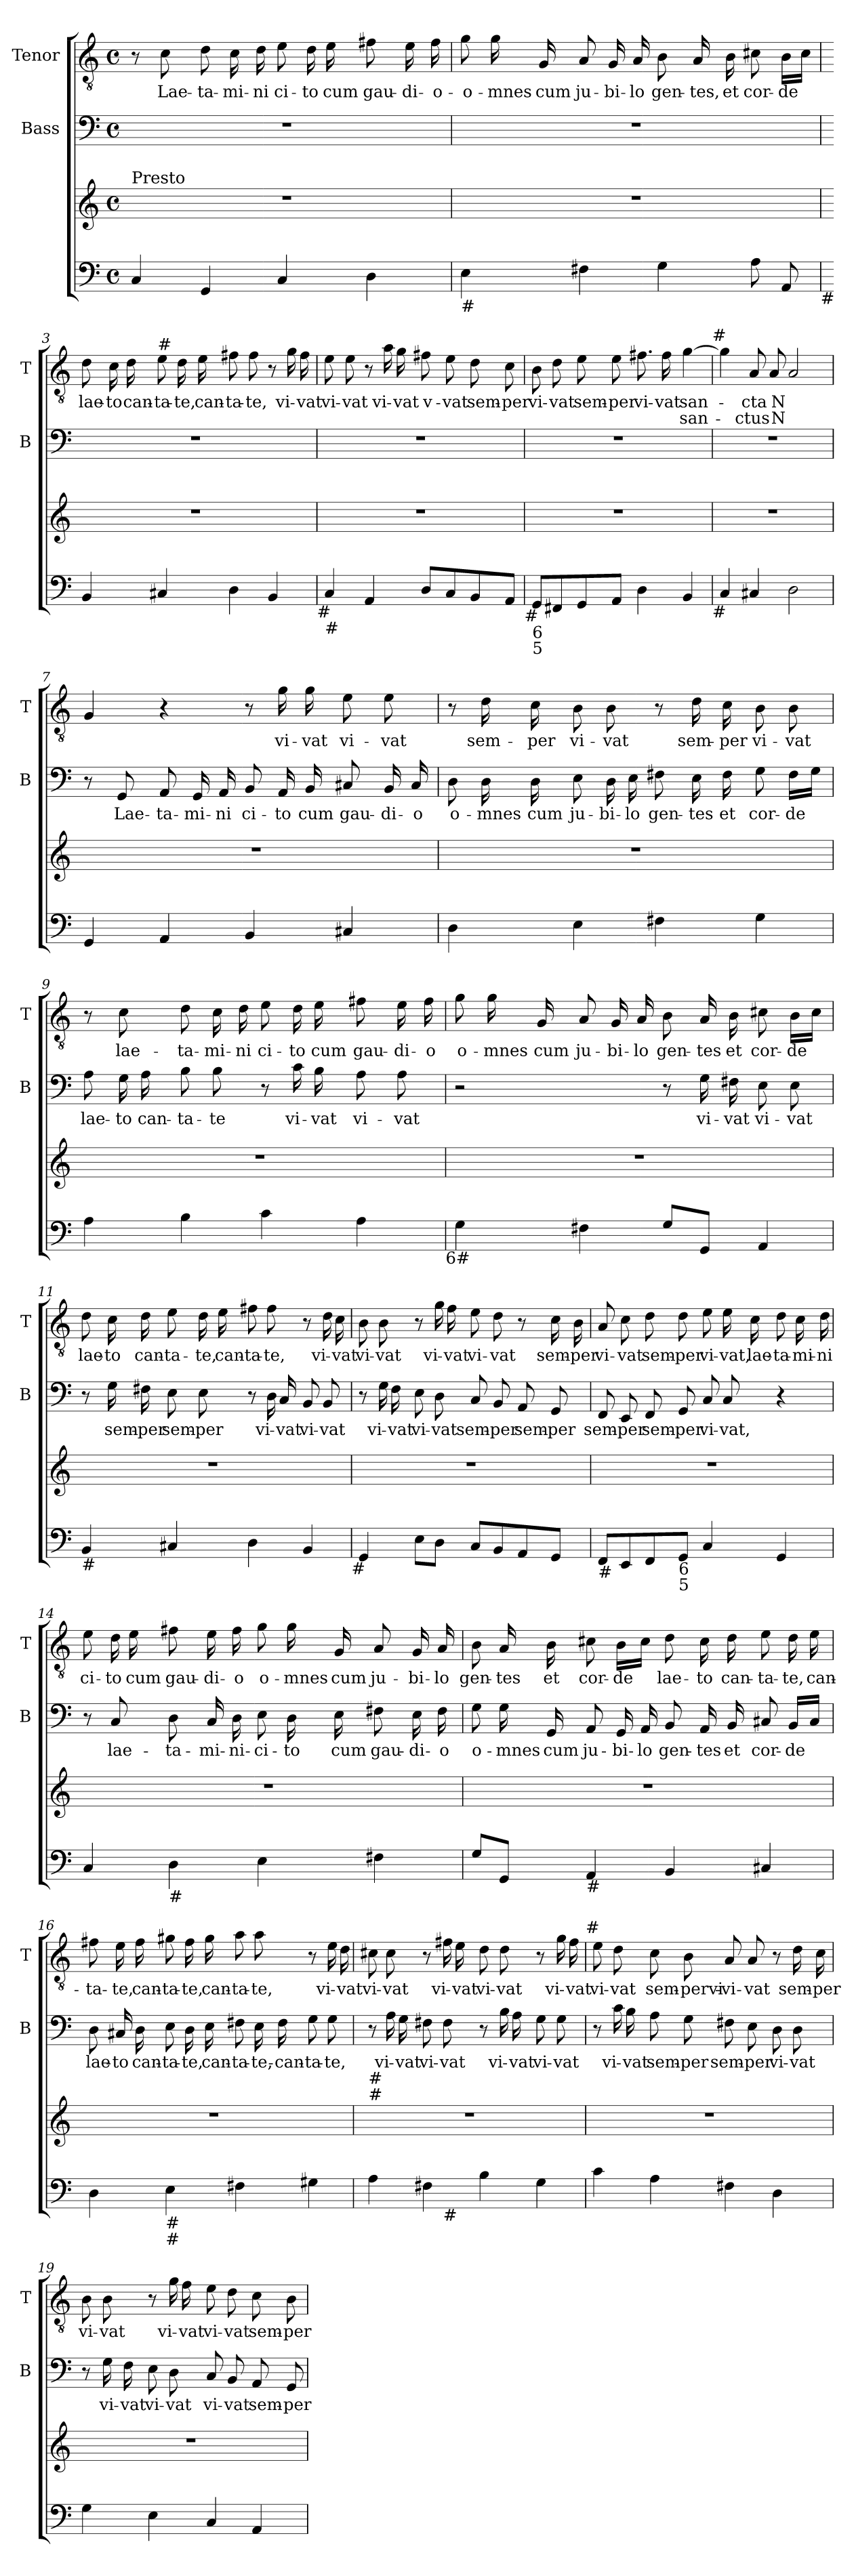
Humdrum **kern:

**kern	**kern	**kern	**text	**kern	**text	**text
*part3	*part3	*part2	*part2	*part1	*part1	*part1
*staff4	*staff3	*staff2	*staff2	*staff1	*staff1	*staff1
*	*	*I"Bass	*	*I"Tenor	*	*
*	*	*I'B	*	*I'T	*	*
*clefF4	*clefG2	*clefF4	*	*clefGv2	*	*
*k[]	*k[]	*k[]	*	*k[]	*	*
*C:	*C:	*C:	*	*C:	*	*
*M4/4	*M4/4	*M4/4	*	*M4/4	*	*
*met(c)	*met(c)	*met(c)	*	*met(c)	*	*
=1	=1	=1	=1	=1	=1	=1
!	!LO:TX:a:t=Presto	!	!	!	!	!
4C/	1r	1r	.	8r	.	.
.	.	.	.	8c\	Lae-	.
4GG/	.	.	.	8d\	-ta-	.
.	.	.	.	16c\	-mi-	.
.	.	.	.	16d\	-ni	.
4C/	.	.	.	8e\	ci-	.
.	.	.	.	16d\	-to	.
.	.	.	.	16e\	cum	.
4D\	.	.	.	8f#X\	gau-	.
.	.	.	.	16e\	-di-	.
.	.	.	.	16f#\	-o-	.
=2	=2	=2	=2	=2	=2	=2
!LO:TX:b:t=#	!	!	!	!	!	!
4E\	1r	1r	.	8g\	-o-	.
.	.	.	.	16g\	-mnes	.
.	.	.	.	16G/	cum	.
4F#X\	.	.	.	8A/	ju-	.
.	.	.	.	16G/	-bi-	.
.	.	.	.	16A/	-lo	.
4G\	.	.	.	8B\	gen-	.
.	.	.	.	16A/	-tes,	.
.	.	.	.	16B\	et	.
8A\	.	.	.	8c#X\	cor-	.
8AA/	.	.	.	16B\LL	-de	.
.	.	.	.	16c#\JJ	.	.
!LO:TX:b:t=#	!	!	!	!	!	!
!!LO:LB:g=z
=3	=3	=3	=3	=3	=3	=3
4BB/	1r	1r	.	8d\	lae-	.
.	.	.	.	16c\	-to	.
.	.	.	.	16d\	can-	.
!	!	!	!	!LO:TX:a:t=#	!	!
4C#X/	.	.	.	8e\	-ta-	.
.	.	.	.	16d\	-te,	.
.	.	.	.	16e\	can-	.
4D\	.	.	.	8f#X\	-ta-	.
.	.	.	.	8f#\	-te,	.
4BB/	.	.	.	8r	.	.
.	.	.	.	16g\	vi-	.
.	.	.	.	16f#\	-vat	.
!LO:TX:b:t=#	!	!	!	!	!	!
=4	=4	=4	=4	=4	=4	=4
!LO:TX:b:t=#	!	!	!	!	!	!
4C/	1r	1r	.	8e\	vi-	.
.	.	.	.	8e\	-vat	.
4AA/	.	.	.	8r	.	.
.	.	.	.	16a\	vi-	.
.	.	.	.	16g\	-vat	.
8D/L	.	.	.	8f#X\	v-	.
8C/	.	.	.	8e\	-vat	.
8BB/	.	.	.	8d\	sem-	.
8AA/J	.	.	.	8c\	-per	.
!LO:TX:b:t=#	!	!	!	!	!	!
=5	=5	=5	=5	=5	=5	=5
!LO:TX:b:t=6\n5	!	!	!	!	!	!
8GG/L	1r	1r	.	8B\	vi-	.
8FF#X/	.	.	.	8d\	-vat	.
8GG/	.	.	.	8e\	sem-	.
8AA/J	.	.	.	8e\	-per	.
4D\	.	.	.	8.f#X\	vi-	.
.	.	.	.	16f#\	-vat	.
4BB/	.	.	.	[4g\	san-	san-
!	!	!	!	!LO:TX:a:t=#	!	!
!LO:TX:b:t=#	!	!	!	!	!	!
!!LO:LB:g=z
=6	=6	=6	=6	=6	=6	=6
4C/	1r	1r	.	4g\]	.	.
4C#X/	.	.	.	8A/	-cta	-ctus
.	.	.	.	8A/	N	N
2D\	.	.	.	2A/	.	.
=7	=7	=7	=7	=7	=7	=7
4GG/	1r	8r	.	4G/	.	.
.	.	8GG/	Lae-	.	.	.
4AA/	.	8AA/	-ta-	4r	.	.
.	.	16GG/	-mi-	.	.	.
.	.	16AA/	-ni	.	.	.
4BB/	.	8BB/	ci-	8r	.	.
.	.	16AA/	-to	16g\	vi-	.
.	.	16BB/	cum	16g\	-vat	.
4C#X/	.	8C#X/	gau-	8e\	vi-	.
.	.	16BB/	-di-	8e\	-vat	.
.	.	16C#/	-o	.	.	.
=8	=8	=8	=8	=8	=8	=8
4D\	1r	8D\	o-	8r	.	.
.	.	16D\	-mnes	16d\	sem-	.
.	.	16D\	cum	16c\	-per	.
4E\	.	8E\	ju-	8B\	vi-	.
.	.	16D\	-bi-	8B\	-vat	.
.	.	16E\	-lo	.	.	.
4F#X\	.	8F#X\	gen-	8r	.	.
.	.	16E\	-tes	16d\	sem-	.
.	.	16F#\	et	16c\	-per	.
4G\	.	8G\	cor-	8B\	vi-	.
.	.	16F#\LL	-de	8B\	-vat	.
.	.	16G\JJ	.	.	.	.
!!LO:PB:g=z
=9	=9	=9	=9	=9	=9	=9
4A\	1r	8A\	lae-	8r	.	.
.	.	16G\	-to	8c\	lae-	.
.	.	16A\	can-	.	.	.
4B\	.	8B\	-ta-	8d\	-ta-	.
.	.	8B\	-te	16c\	-mi-	.
.	.	.	.	16d\	-ni	.
4c\	.	8r	.	8e\	ci-	.
.	.	16c\	vi-	16d\	-to	.
.	.	16B\	-vat	16e\	cum	.
4A\	.	8A\	vi-	8f#X\	gau-	.
.	.	8A\	-vat	16e\	-di-	.
.	.	.	.	16f#\	-o	.
!LO:TX:b:t=6#	!	!	!	!	!	!
=10	=10	=10	=10	=10	=10	=10
4G\	1r	2r	.	8g\	o-	.
.	.	.	.	16g\	-mnes	.
.	.	.	.	16G/	cum	.
4F#X\	.	.	.	8A/	ju-	.
.	.	.	.	16G/	-bi-	.
.	.	.	.	16A/	-lo	.
8G/L	.	8r	.	8B\	gen-	.
8GG/J	.	16G\	vi-	16A/	-tes	.
.	.	16F#X\	-vat	16B\	et	.
4AA/	.	8E\	vi-	8c#X\	cor-	.
.	.	8E\	-vat	16B\LL	-de	.
.	.	.	.	16c#\JJ	.	.
=11	=11	=11	=11	=11	=11	=11
!LO:TX:b:t=#	!	!	!	!	!	!
4BB/	1r	8r	.	8d\	lae-	.
.	.	16G\	sem-	16c\	-to	.
.	.	16F#X\	-per	16d\	can-	.
4C#X/	.	8E\	sem-	8e\	-ta-	.
.	.	8E\	-per	16d\	-te,	.
.	.	.	.	16e\	can-	.
4D\	.	8r	.	8f#X\	-ta-	.
.	.	16D\	vi-	8f#\	-te,	.
.	.	16C/	-vat	.	.	.
4BB/	.	8BB/	vi-	8r	.	.
.	.	8BB/	-vat	16d\	vi-	.
.	.	.	.	16c\	-vat	.
!LO:TX:b:t=#	!	!	!	!	!	!
!!LO:LB:g=z
=12	=12	=12	=12	=12	=12	=12
4GG/	1r	8r	.	8B\	vi-	.
.	.	16G\	vi-	8B\	-vat	.
.	.	16F\	-vat	.	.	.
8E\L	.	8E\	vi-	8r	.	.
8D\J	.	8D\	-vat	16g\	vi-	.
.	.	.	.	16f\	-vat	.
8C/L	.	8C/	sem-	8e\	vi-	.
8BB/	.	8BB/	-per	8d\	-vat	.
8AA/	.	8AA/	sem-	8r	.	.
8GG/J	.	8GG/	-per	16c\	sem-	.
.	.	.	.	16B\	-per	.
=13	=13	=13	=13	=13	=13	=13
!LO:TX:b:t=#	!	!	!	!	!	!
8FF/L	1r	8FF/	sem-	8A/	vi-	.
8EE/	.	8EE/	-per	8c\	-vat	.
8FF/	.	8FF/	sem-	8d\	sem-	.
!LO:TX:b:t=6\n5	!	!	!	!	!	!
8GG/J	.	8GG/	-per	8d\	-per	.
4C/	.	8C/	vi-	8e\	vi-	.
.	.	8C/	-vat,	16e\	-vat,	.
.	.	.	.	16c\	lae-	.
4GG/	.	4r	.	8d\	-ta-	.
.	.	.	.	16c\	-mi-	.
.	.	.	.	16d\	-ni	.
=14	=14	=14	=14	=14	=14	=14
4C/	1r	8r	.	8e\	ci-	.
.	.	8C/	lae-	16d\	-to	.
.	.	.	.	16e\	cum	.
!LO:TX:b:t=#	!	!	!	!	!	!
4D\	.	8D\	-ta-	8f#X\	gau-	.
.	.	16C/	-mi-	16e\	-di-	.
.	.	16D\	-ni-	16f#\	-o	.
4E\	.	8E\	-ci-	8g\	o-	.
.	.	16D\	-to	16g\	-mnes	.
.	.	16E\	cum	16G/	cum	.
4F#X\	.	8F#X\	gau-	8A/	ju-	.
.	.	16E\	-di-	16G/	-bi-	.
.	.	16F#\	-o	16A/	-lo	.
!!LO:LB:g=z
=15	=15	=15	=15	=15	=15	=15
8G/L	1r	8G\	o-	8B\	gen-	.
8GG/J	.	16G\	-mnes	16A/	-tes	.
.	.	16GG/	cum	16B\	et	.
!LO:TX:b:t=#	!	!	!	!	!	!
4AA/	.	8AA/	ju-	8c#X\	cor-	.
.	.	16GG/	-bi-	16B\LL	-de	.
.	.	16AA/	-lo	16c#\JJ	.	.
4BB/	.	8BB/	gen-	8d\	lae-	.
.	.	16AA/	-tes	16c#\	-to	.
.	.	16BB/	et	16d\	can-	.
4C#X/	.	8C#X/	cor-	8e\	-ta-	.
.	.	16BB/LL	-de	16d\	-te,	.
.	.	16C#/JJ	.	16e\	can-	.
=16	=16	=16	=16	=16	=16	=16
4D\	1r	8D\	lae-	8f#X\	-ta-	.
.	.	16C#X/	-to	16e\	-te,	.
.	.	16D\	can-	16f#\	can-	.
!LO:TX:b:t=#	!	!	!	!	!	!
!LO:TX:b:t=#	!	!	!	!	!	!
4E\	.	8E\	-ta-	8g#X\	-ta-	.
.	.	16D\	-te,	16f#\	-te,	.
.	.	16E\	can-	16g#\	can-	.
4F#X\	.	8F#X\	-ta-	8a\	-ta-	.
.	.	16E\	-te,-	8a\	-te,	.
.	.	16F#\	-can-	.	.	.
4G#X\	.	8G\	-ta-	8r	.	.
.	.	8G\	-te,	16e\	vi-	.
.	.	.	.	16d\	-vat	.
=17	=17	=17	=17	=17	=17	=17
!	!LO:TX:a:t=#	!	!	!	!	!
!	!LO:TX:a:t=#	!	!	!	!	!
*^	*	*	*	*	*	*
4A\	4.ryy	1r	8r	.	8c#X\	vi-	.
.	.	.	16A\	vi-	8c#\	-vat	.
.	.	.	16G\	-vat	.	.	.
4F#X\	.	.	8F#X\	vi-	8r	.	.
!	!LO:TX:b:t=#	!	!	!	!	!	!
.	2ryy	.	8F#\	-vat	16f#X\	vi-	.
.	.	.	.	.	16e\	-vat	.
4B\	.	.	8r	.	8d\	vi-	.
.	.	.	16B\	vi-	8d\	-vat	.
.	.	.	16A\	-vat	.	.	.
4G\	.	.	8G\	vi-	8r	.	.
.	8ryy	.	8G\	-vat	16g\	vi-	.
.	.	.	.	.	16f#\	-vat	.
!	!	!	!	!	!LO:TX:a:t=#	!	!
!LO:TX:b:t=5 #	!	!	!	!	!	!	!
*v	*v	*	*	*	*	*	*
!!LO:LB:g=z
=18	=18	=18	=18	=18	=18	=18
4c\	1r	8r	.	8e\	vi-	.
.	.	16c\	vi-	8d\	-vat	.
.	.	16B\	-vat	.	.	.
4A\	.	8A\	sem-	8c\	sem-	.
.	.	8G\	-per	8B\	-pervi-	.
4F#X\	.	8F#X\	sem-	8A/	-vi-	.
.	.	8E\	-per	8A/	-vat	.
4D\	.	8D\	vi-	8r	.	.
.	.	8D\	-vat	16d\	sem-	.
.	.	.	.	16c\	-per	.
=19	=19	=19	=19	=19	=19	=19
4G\	1r	8r	.	8B\	vi-	.
.	.	16G\	vi-	8B\	-vat	.
.	.	16F\	-vat	.	.	.
4E\	.	8E\	vi-	8r	.	.
.	.	8D\	-vat	16g\	vi-	.
.	.	.	.	16f\	-vat	.
4C/	.	8C/	vi-	8e\	vi-	.
.	.	8BB/	-vat	8d\	-vat	.
4AA/	.	8AA/	sem-	8c\	sem-	.
.	.	8GG/	-per	8B\	-per	.
=	=	=	=	=	=	=
*-	*-	*-	*-	*-	*-	*-
